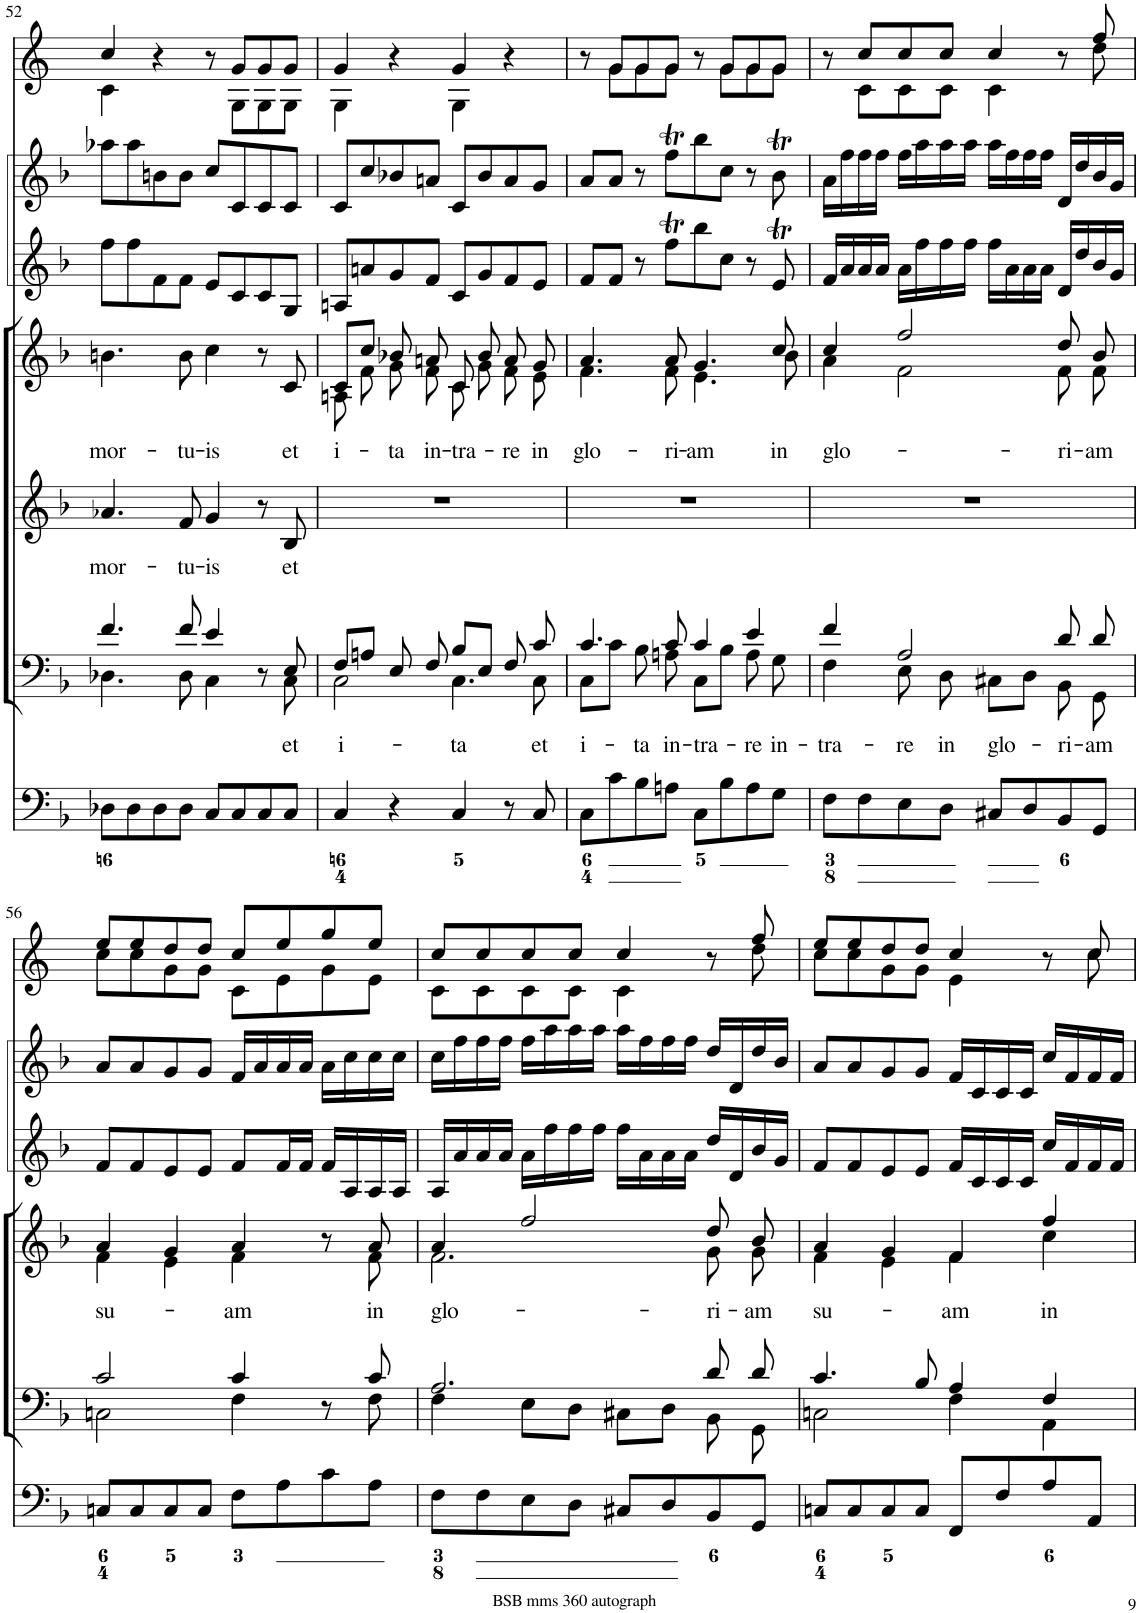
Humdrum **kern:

**kern	**kern	**text	**kern	**text	**kern	**text	**kern	**kern	**kern
*part7	*part6	*part6	*part5	*part5	*part4	*part4	*part3	*part2	*part1
*staff7	*staff6	*staff6	*staff5	*staff5	*staff4	*staff4	*staff3	*staff2	*staff1
*I"Organ	*I"Voice	*	*I"Alto	*	*I"Voice	*	*I"Violin	*I"Violini	*I"Corni in F
*	*	*	*	*	*	*	*I'Vln	*I'Vln	*
!!LO:PB:g=z
*clefF4	*clefF4	*	*clefG2	*	*clefG2	*	*clefG2	*clefG2	*clefG2
*	*	*	*	*	*	*	*	*	*Trd4c7
*k[b-]	*k[b-]	*	*k[b-]	*	*k[b-]	*	*k[b-]	*k[b-]	*k[]
*M4/4	*M4/4	*	*M4/4	*	*M4/4	*	*M4/4	*M4/4	*M4/4
*met(c)	*met(c)	*	*met(c)	*	*met(c)	*	*met(c)	*met(c)	*met(c)
=52	=52	=52	=52	=52	=52	=52	=52	=52	=52
*	*^	*	*	*	*	*	*	*	*
!	!	!	!	!	!LO:LY:b	!	!LO:LY:b	!	!	!
*	*	*	*	*	*	*	*	*	*	*^
8D-X\L	4.f/	4.D-X\	.	4.a-X/	mor-	4.bn\	mor-	8ff\L	8aa-X\L	4cc/	4c\
8D-\	.	.	.	.	.	.	.	8ff\	8aa-\	.	.
8D-\	.	.	.	.	.	.	.	8f\	8bn\	4r	4.ryy
!	!	!	!	!	!LO:LY:b	!	!LO:LY:b	!	!	!	!
8D-\J	8f/	8D-\	.	8f/	-tu-	8b\	-tu-	8f\J	8b\J	.	.
!	!	!	!	!	!LO:LY:b	!	!LO:LY:b	!	!	!	!
8C/L	4e/	4C\	.	4g/	-is	4cc\	-is	8e/L	8cc/L	8r	.
8C/	.	.	.	.	.	.	.	8c/	8c/	8g/L	8G\L
8C/	8r	8ryy	.	8r	.	8r	.	8c/	8c/	8g/	8G\
!	!	!	!LO:LY:b	!	!LO:LY:b	!	!LO:LY:b	!	!	!	!
8C/J	8E/	8C\	et	8B-/	et	8c/	et	8G/J	8c/J	8g/J	8G\J
=53	=53	=53	=53	=53	=53	=53	=53	=53	=53	=53	=53
!	!	!	!LO:LY:b	!	!	!	!LO:LY:b	!	!	!	!
*	*	*	*	*	*	*^	*	*	*	*	*
4C/	8F/L	2C\	i-	1r	.	8c/L	8An\	i-	8An/L	8c/L	4g/	4G\
.	8An/J	.	.	.	.	8cc/J	8f\	.	8an/	8cc/	.	.
!	!	!	!	!	!	!	!	!LO:LY:b	!	!	!	!
4r	8E/	.	.	.	.	8b-X/	8g\	-ta	8g/	8b-X/	4r	4ryy
!	!	!	!	!	!	!	!	!LO:LY:b	!	!	!	!
.	8F/	.	.	.	.	8an/	8f\	in-	8f/J	8an/J	.	.
!	!	!	!LO:LY:b	!	!	!	!	!LO:LY:b	!	!	!	!
4C/	8B-/L	4.C\	-ta	.	.	8c/	8c\	-tra-	8c/L	8c/L	4g/	4G\
.	8E/J	.	.	.	.	8b-/	8g\	.	8g/	8b-/	.	.
!	!	!	!	!	!	!	!	!LO:LY:b	!	!	!	!
8r	8F/	.	.	.	.	8a/	8f\	-re	8f/	8a/	4r	4ryy
!	!	!	!LO:LY:b	!	!	!	!	!LO:LY:b	!	!	!	!
8C/	8c/	8C\	et	.	.	8g/	8e\	in	8e/J	8g/J	.	.
=54	=54	=54	=54	=54	=54	=54	=54	=54	=54	=54	=54	=54
!	!	!	!LO:LY:b	!	!	!	!	!LO:LY:b	!	!	!	!
8C\L	4.c/	8C\L	i-	1r	.	4.a/	4.f\	glo-	8f/L	8a/L	8r	8ryy
8c\	.	8c\J	.	.	.	.	.	.	8f/J	8a/J	8g/L	8g\L
!	!	!	!LO:LY:b	!	!	!	!	!	!	!	!	!
8B-\	.	8B-\	-ta	.	.	.	.	.	8r	8r	8g/	8g\
!	!	!	!LO:LY:b	!	!	!	!	!LO:LY:b	!	!	!	!
8An\J	8c/	8An\	in-	.	.	8a/	8f\	-ri-	8ffT\L	8ffT\L	8g/J	8g\J
!	!	!	!LO:LY:b	!	!	!	!	!LO:LY:b	!	!	!	!
8C\L	4c/	8C\L	-tra-	.	.	4.g/	4.e\	-am	8bb-\	8bb-\	8r	8ryy
8B-\	.	8B-\J	.	.	.	.	.	.	8cc\J	8cc\J	8g/L	8g\L
!	!	!	!LO:LY:b	!	!	!	!	!	!	!	!	!
8A\	4e/	8A\	-re	.	.	.	.	.	8r	8r	8g/	8g\
!	!	!	!LO:LY:b	!	!	!	!	!LO:LY:b	!	!	!	!
8G\J	.	8G\	in-	.	.	8cc/	8b-\	in	8et/	8b-T\	8g/J	8g\J
=55	=55	=55	=55	=55	=55	=55	=55	=55	=55	=55	=55	=55
!	!	!	!LO:LY:b	!	!	!	!	!LO:LY:b	!	!	!	!
8F\L	4f/	4F\	-tra-	1r	.	4cc/	4a\	glo-	16f/LL	16a\LL	8r	8ryy
.	.	.	.	.	.	.	.	.	16a/	16ff\	.	.
8F\	.	.	.	.	.	.	.	.	16a/	16ff\	8cc/L	8c\L
.	.	.	.	.	.	.	.	.	16a/JJ	16ff\JJ	.	.
!	!	!	!LO:LY:b	!	!	!	!	!	!	!	!	!
8E\	2A/	8E\	-re	.	.	2ff/	2f\	.	16a\LL	16ff\LL	8cc/	8c\
.	.	.	.	.	.	.	.	.	16ff\	16aa\	.	.
!	!	!	!LO:LY:b	!	!	!	!	!	!	!	!	!
8D\J	.	8D\	in	.	.	.	.	.	16ff\	16aa\	8cc/J	8c\J
.	.	.	.	.	.	.	.	.	16ff\JJ	16aa\JJ	.	.
!	!	!	!LO:LY:b	!	!	!	!	!	!	!	!	!
8C#X/L	.	8C#X\L	glo-	.	.	.	.	.	16ff\LL	16aa\LL	4cc/	4c\
.	.	.	.	.	.	.	.	.	16a\	16ff\	.	.
8D/	.	8D\J	.	.	.	.	.	.	16a\	16ff\	.	.
.	.	.	.	.	.	.	.	.	16a\JJ	16ff\JJ	.	.
!	!	!	!LO:LY:b	!	!	!	!	!LO:LY:b	!	!	!	!
8BB-/	8d/	8BB-\	-ri-	.	.	8dd/	8f\	-ri-	16d/LL	16d/LL	8r	8ryy
.	.	.	.	.	.	.	.	.	16dd/	16dd/	.	.
!	!	!	!LO:LY:b	!	!	!	!	!LO:LY:b	!	!	!	!
8GG/J	8d/	8GG\	-am	.	.	8b-/	8f\	-am	16b-/	16b-/	8ff/	8dd\
.	.	.	.	.	.	.	.	.	16g/JJ	16g/JJ	.	.
!!LO:LB:g=z	!!
=56	=56	=56	=56	=56	=56	=56	=56	=56	=56	=56	=56	=56
!	!	!	!	!	!	!	!	!LO:LY:b	!	!	!	!
8Cn/L	2c/	2Cn\	.	1r	.	4a/	4f\	su-	8f/L	8a/L	8ee/L	8cc\L
8C/	.	.	.	.	.	.	.	.	8f/	8a/	8ee/	8cc\
8C/	.	.	.	.	.	4g/	4e\	.	8e/	8g/	8dd/	8g\
8C/J	.	.	.	.	.	.	.	.	8e/J	8g/J	8dd/J	8g\J
!	!	!	!	!	!	!	!	!LO:LY:b	!	!	!	!
8F\L	4c/	4F\	.	.	.	4a/	4f\	-am	8f/L	16f/LL	8cc/L	8c\L
.	.	.	.	.	.	.	.	.	.	16a/	.	.
8A\	.	.	.	.	.	.	.	.	16f/L	16a/	8ee/	8e\
.	.	.	.	.	.	.	.	.	16f/JJ	16a/JJ	.	.
8c\	8r	8ryy	.	.	.	8r	8ryy	.	16f/LL	16a\LL	8gg/	8g\
.	.	.	.	.	.	.	.	.	16A/	16cc\	.	.
!	!	!	!	!	!	!	!	!LO:LY:b	!	!	!	!
8A\J	8c/	8F\	.	.	.	8a/	8f\	in	16A/	16cc\	8ee/J	8e\J
.	.	.	.	.	.	.	.	.	16A/JJ	16cc\JJ	.	.
=57	=57	=57	=57	=57	=57	=57	=57	=57	=57	=57	=57	=57
!	!	!	!	!	!	!	!	!LO:LY:b	!	!	!	!
8F\L	2.A/	4F\	.	1r	.	4a/	2.f\	glo-	16A/LL	16cc\LL	8cc/L	8c\L
.	.	.	.	.	.	.	.	.	16a/	16ff\	.	.
8F\	.	.	.	.	.	.	.	.	16a/	16ff\	8cc/	8c\
.	.	.	.	.	.	.	.	.	16a/JJ	16ff\JJ	.	.
8E\	.	8E\L	.	.	.	2ff/	.	.	16a\LL	16ff\LL	8cc/	8c\
.	.	.	.	.	.	.	.	.	16ff\	16aa\	.	.
8D\J	.	8D\J	.	.	.	.	.	.	16ff\	16aa\	8cc/J	8c\J
.	.	.	.	.	.	.	.	.	16ff\JJ	16aa\JJ	.	.
8C#X/L	.	8C#X\L	.	.	.	.	.	.	16ff\LL	16aa\LL	4cc/	4c\
.	.	.	.	.	.	.	.	.	16a\	16ff\	.	.
8D/	.	8D\J	.	.	.	.	.	.	16a\	16ff\	.	.
.	.	.	.	.	.	.	.	.	16a\JJ	16ff\JJ	.	.
!	!	!	!	!	!	!	!	!LO:LY:b	!	!	!	!
8BB-/	8d/	8BB-\	.	.	.	8dd/	8g\	-ri-	16dd/LL	16dd/LL	8r	8ryy
.	.	.	.	.	.	.	.	.	16d/	16d/	.	.
!	!	!	!	!	!	!	!	!LO:LY:b	!	!	!	!
8GG/J	8d/	8GG\	.	.	.	8b-/	8g\	-am	16b-/	16dd/	8ff/	8dd\
.	.	.	.	.	.	.	.	.	16g/JJ	16b-/JJ	.	.
=58	=58	=58	=58	=58	=58	=58	=58	=58	=58	=58	=58	=58
!	!	!	!	!	!	!	!	!LO:LY:b	!	!	!	!
8Cn/L	4.c/	2Cn\	.	1r	.	4a/	4f\	su-	8f/L	8a/L	8ee/L	8cc\L
8C/	.	.	.	.	.	.	.	.	8f/	8a/	8ee/	8cc\
8C/	.	.	.	.	.	4g/	4e\	.	8e/	8g/	8dd/	8g\
8C/J	8B-/	.	.	.	.	.	.	.	8e/J	8g/J	8dd/J	8g\J
!	!	!	!	!	!	!	!	!LO:LY:b	!	!	!	!
8FF/L	4A/	4F\	.	.	.	4f/	4f\	-am	16f/LL	16f/LL	4cc/	4e\
.	.	.	.	.	.	.	.	.	16c/	16c/	.	.
8F/	.	.	.	.	.	.	.	.	16c/	16c/	.	.
.	.	.	.	.	.	.	.	.	16c/JJ	16c/JJ	.	.
!	!	!	!	!	!	!	!	!LO:LY:b	!	!	!	!
8A/	4F/	4AA\	.	.	.	4ff/	4cc\	in	16cc/LL	16cc/LL	8r	8ryy
.	.	.	.	.	.	.	.	.	16f/	16f/	.	.
8AA/J	.	.	.	.	.	.	.	.	16f/	16f/	8cc/	8cc\
.	.	.	.	.	.	.	.	.	16f/JJ	16f/JJ	.	.
*	*v	*v	*	*	*	*v	*v	*	*	*	*v	*v
=	=	=	=	=	=	=	=	=	=
*-	*-	*-	*-	*-	*-	*-	*-	*-	*-
